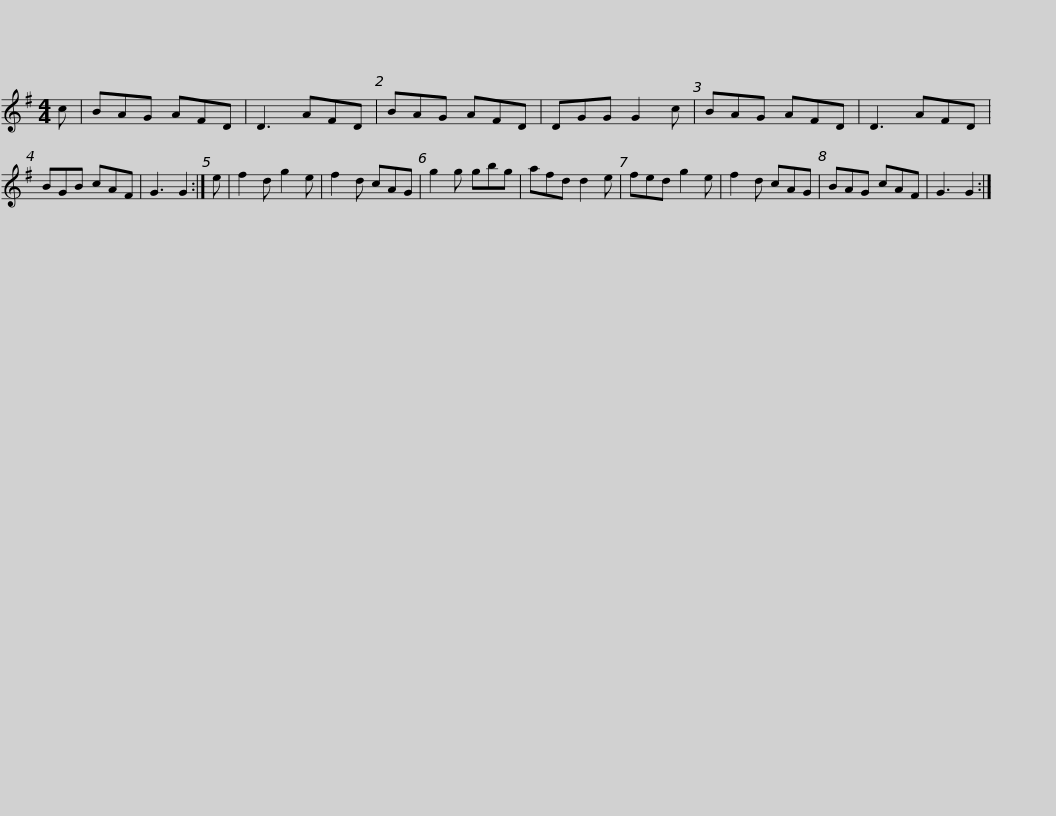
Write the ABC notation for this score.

X:1
L:1/8
M:4/4
I:linebreak $
K:G
V:1 treble
V:1
 c | BAG AFD | D3 AFD | BAG AFD | DGG G2 c |$ %5
 BAG AFD | D3 AFD | BGB cAF | G3 G2 :|$ e | %10
 f2 d g2 e | f2 d cAG | g2 g gbg | afd d2 e |$ fed g2 e | %15
 f2 d cAG | BAG cAF | G3 G2 :| %18
